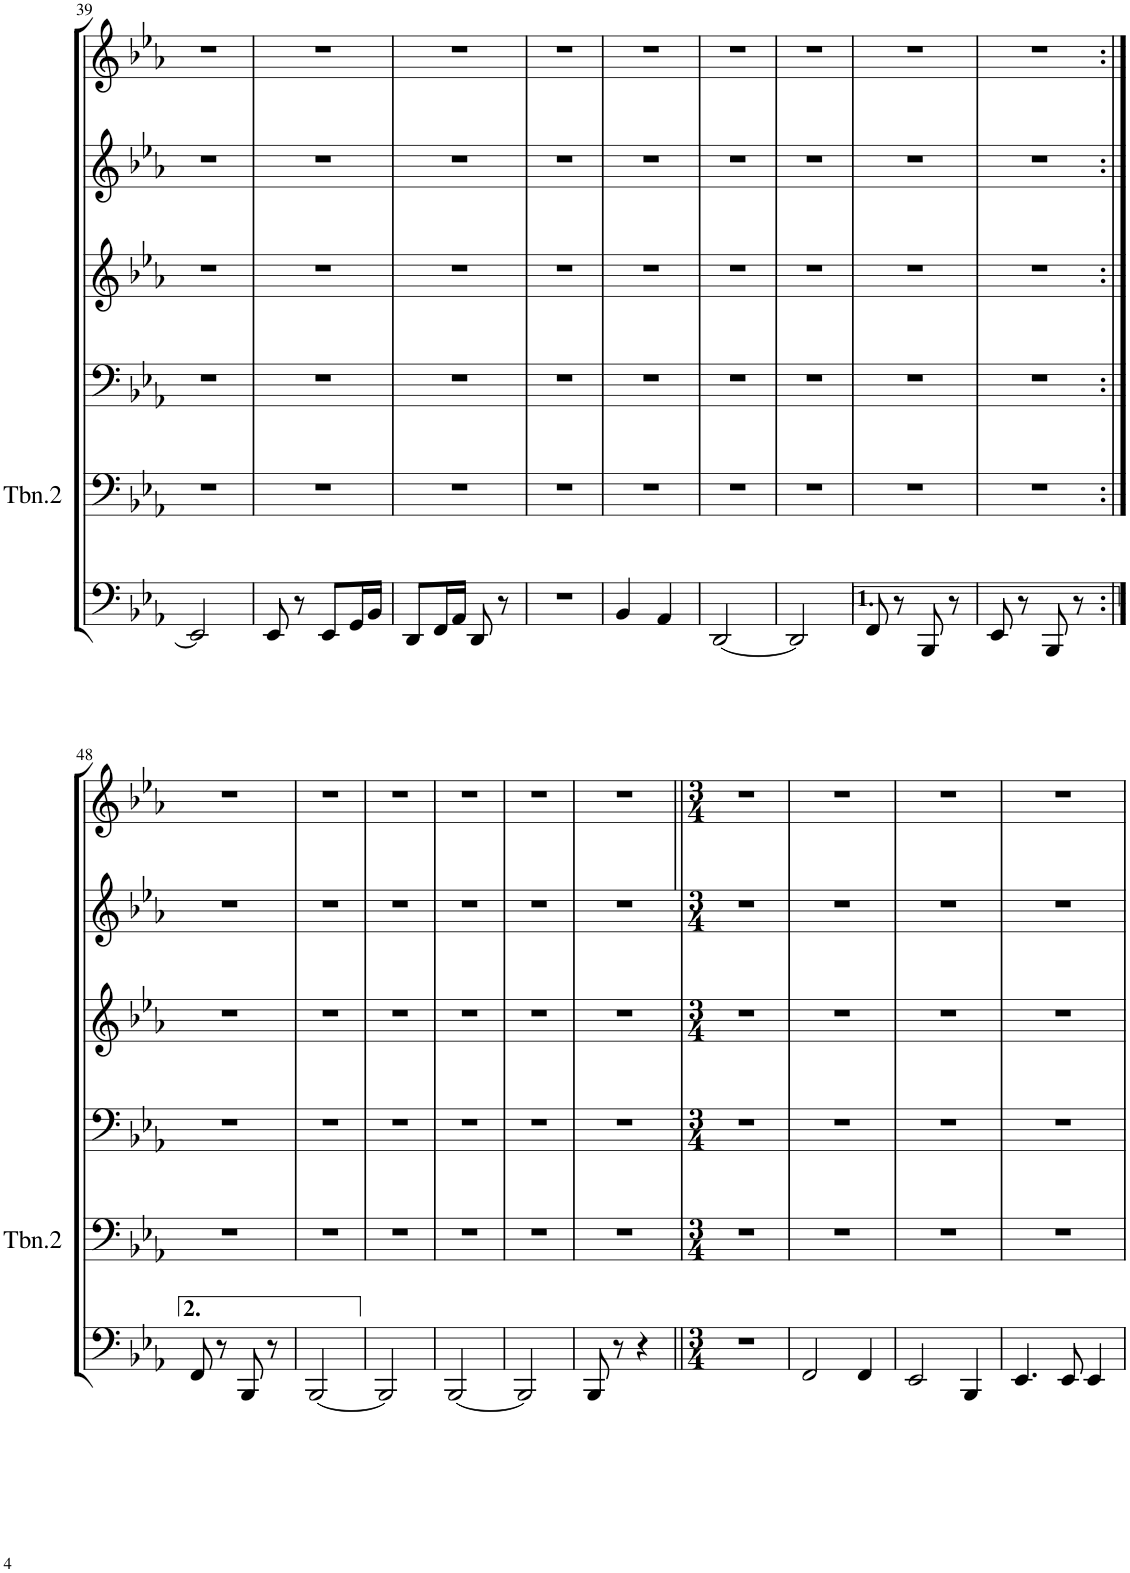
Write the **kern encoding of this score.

**kern	**kern	**kern	**kern	**kern	**kern
*part6	*part5	*part4	*part3	*part2	*part1
*staff6	*staff5	*staff4	*staff3	*staff2	*staff1
*I"Tuba	*I"Trombone 2	*I"Trombone 1	*I"Horn in F	*I"Bb Trumpet 2	*I"Bb Trumpet 1
*I'Tba	*I'Tbn.2	*I'Trb	*I'Hn	*I'Tpt	*I'Tpt
!!LO:PB:g=z
*clefF4	*clefF4	*clefF4	*clefG2	*clefG2	*clefG2
*	*	*	*ITrd4c7	*ITrd1c2	*ITrd1c2
*k[b-e-a-]	*k[b-e-a-]	*k[b-e-a-]	*k[b-e-a-]	*k[b-e-a-]	*k[b-e-a-]
*M2/4	*M2/4	*M2/4	*M2/4	*M2/4	*M2/4
=39	=39	=39	=39	=39	=39
2EE-/]	2r	2r	2r	2r	2r
=40	=40	=40	=40	=40	=40
8EE-/	2r	2r	2r	2r	2r
8r	.	.	.	.	.
8EE-/L	.	.	.	.	.
16GG/L	.	.	.	.	.
16BB-/JJ	.	.	.	.	.
=41	=41	=41	=41	=41	=41
8DD/L	2r	2r	2r	2r	2r
16FF/L	.	.	.	.	.
16AA-/JJ	.	.	.	.	.
8DD/	.	.	.	.	.
8r	.	.	.	.	.
=42	=42	=42	=42	=42	=42
2r	2r	2r	2r	2r	2r
=43	=43	=43	=43	=43	=43
4BB-/	2r	2r	2r	2r	2r
4AA-/	.	.	.	.	.
=44	=44	=44	=44	=44	=44
[2DD/	2r	2r	2r	2r	2r
=45	=45	=45	=45	=45	=45
2DD/]	2r	2r	2r	2r	2r
=46	=46	=46	=46	=46	=46
8FF/	2r	2r	2r	2r	2r
8r	.	.	.	.	.
8BBB-/	.	.	.	.	.
8r	.	.	.	.	.
=47	=47	=47	=47	=47	=47
8EE-/	2r	2r	2r	2r	2r
8r	.	.	.	.	.
8BBB-/	.	.	.	.	.
8r	.	.	.	.	.
!!LO:LB:g=z
=48:|!	=48:|!	=48:|!	=48:|!	=48:|!	=48:|!
8FF/	2r	2r	2r	2r	2r
8r	.	.	.	.	.
8BBB-/	.	.	.	.	.
8r	.	.	.	.	.
=49	=49	=49	=49	=49	=49
[2BBB-/	2r	2r	2r	2r	2r
=50	=50	=50	=50	=50	=50
2BBB-/]	2r	2r	2r	2r	2r
=51	=51	=51	=51	=51	=51
[2BBB-/	2r	2r	2r	2r	2r
=52	=52	=52	=52	=52	=52
2BBB-/]	2r	2r	2r	2r	2r
=53	=53	=53	=53	=53	=53
8BBB-/	2r	2r	2r	2r	2r
8r	.	.	.	.	.
4r	.	.	.	.	.
=54||	=54||	=54||	=54||	=54||	=54||
*M3/4	*M3/4	*M3/4	*M3/4	*M3/4	*M3/4
2.r	2.r	2.r	2.r	2.r	2.r
=55	=55	=55	=55	=55	=55
2FF/	2.r	2.r	2.r	2.r	2.r
4FF/	.	.	.	.	.
=56	=56	=56	=56	=56	=56
2EE-/	2.r	2.r	2.r	2.r	2.r
4BBB-/	.	.	.	.	.
=57	=57	=57	=57	=57	=57
4.EE-/	2.r	2.r	2.r	2.r	2.r
8EE-/	.	.	.	.	.
4EE-/	.	.	.	.	.
=	=	=	=	=	=
*-	*-	*-	*-	*-	*-
